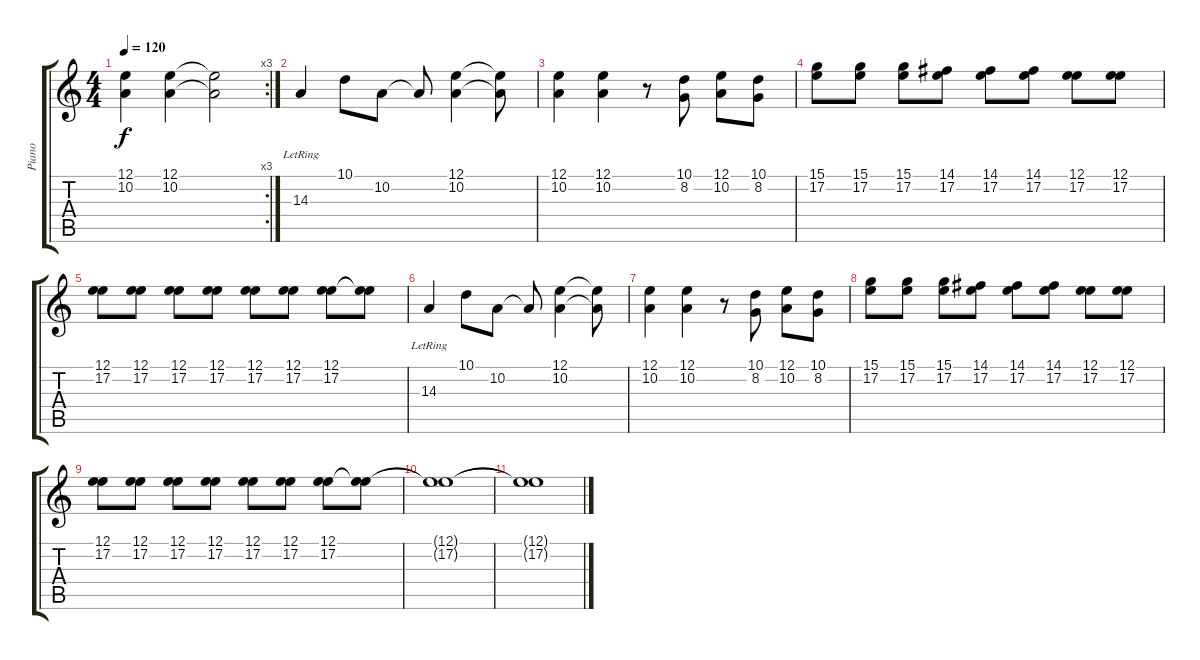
\track ("Piano" "Piano") {instrument acousticgrandpiano}
\staff {score tabs}
\tuning (E4 B3 G3 D3 A2 E2) {hide}
\rc 3
\ts (4 4)
\tempo 120
\clef g2
\ks c
(12.1 10.2).4{dy f} (12.1 10.2).4 (12.1{t} 10.2{t}).2 |
14.3{lr}.4 10.1.8 10.2.8 10.2{t}.8 (12.1 10.2).4 (12.1{t} 10.2{t}).8 |
(12.1 10.2).4 (12.1 10.2).4 r.8 (10.1 8.2).8 (12.1 10.2).8 (10.1 8.2).8 |
(15.1 17.2).8 (15.1 17.2).8 (15.1 17.2).8 (14.1 17.2).8 (14.1 17.2).8 (14.1 17.2).8 (12.1 17.2).8 (12.1 17.2).8 |
(12.1 17.2).8 (12.1 17.2).8 (12.1 17.2).8 (12.1 17.2).8 (12.1 17.2).8 (12.1 17.2).8 (12.1 17.2).8 (12.1{t} 17.2{t}).8 |
14.3{lr}.4 10.1.8 10.2.8 10.2{t}.8 (12.1 10.2).4 (12.1{t} 10.2{t}).8 |
(12.1 10.2).4 (12.1 10.2).4 r.8 (10.1 8.2).8 (12.1 10.2).8 (10.1 8.2).8 |
(15.1 17.2).8 (15.1 17.2).8 (15.1 17.2).8 (14.1 17.2).8 (14.1 17.2).8 (14.1 17.2).8 (12.1 17.2).8 (12.1 17.2).8 |
(12.1 17.2).8 (12.1 17.2).8 (12.1 17.2).8 (12.1 17.2).8 (12.1 17.2).8 (12.1 17.2).8 (12.1 17.2).8 (12.1{t} 17.2{t}).8 |
(12.1{t} 17.2{t}).1 |
(12.1{t} 17.2{t}).1
